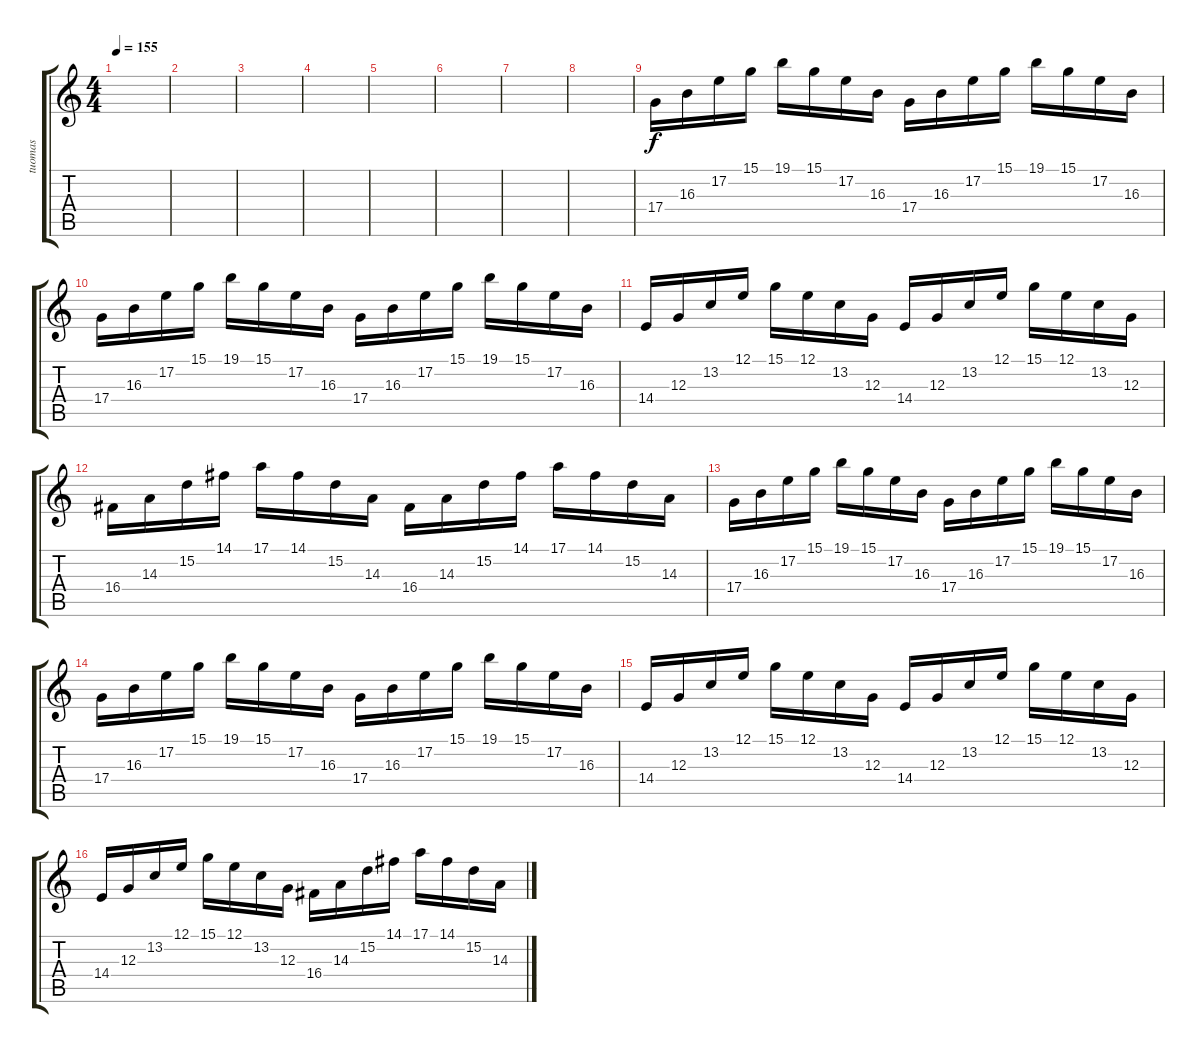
\track ("tuomas" "tuomas") {instrument lead4chiff}
\staff {score tabs}
\tuning (E4 B3 G3 D3 A2 E2) {hide}
\ts (4 4)
\tempo 155
\clef g2
\ks c
|
|
|
|
|
|
|
|
17.4.16 16.3.16 17.2.16 15.1.16 19.1.16 15.1.16 17.2.16 16.3.16 17.4.16 16.3.16 17.2.16 15.1.16 19.1.16 15.1.16 17.2.16 16.3.16 |
17.4.16 16.3.16 17.2.16 15.1.16 19.1.16 15.1.16 17.2.16 16.3.16 17.4.16 16.3.16 17.2.16 15.1.16 19.1.16 15.1.16 17.2.16 16.3.16 |
14.4.16 12.3.16 13.2.16 12.1.16 15.1.16 12.1.16 13.2.16 12.3.16 14.4.16 12.3.16 13.2.16 12.1.16 15.1.16 12.1.16 13.2.16 12.3.16 |
16.4.16 14.3.16 15.2.16 14.1.16 17.1.16 14.1.16 15.2.16 14.3.16 16.4.16 14.3.16 15.2.16 14.1.16 17.1.16 14.1.16 15.2.16 14.3.16 |
17.4.16 16.3.16 17.2.16 15.1.16 19.1.16 15.1.16 17.2.16 16.3.16 17.4.16 16.3.16 17.2.16 15.1.16 19.1.16 15.1.16 17.2.16 16.3.16 |
17.4.16 16.3.16 17.2.16 15.1.16 19.1.16 15.1.16 17.2.16 16.3.16 17.4.16 16.3.16 17.2.16 15.1.16 19.1.16 15.1.16 17.2.16 16.3.16 |
14.4.16 12.3.16 13.2.16 12.1.16 15.1.16 12.1.16 13.2.16 12.3.16 14.4.16 12.3.16 13.2.16 12.1.16 15.1.16 12.1.16 13.2.16 12.3.16 |
14.4.16 12.3.16 13.2.16 12.1.16 15.1.16 12.1.16 13.2.16 12.3.16 16.4.16 14.3.16 15.2.16 14.1.16 17.1.16 14.1.16 15.2.16 14.3.16
